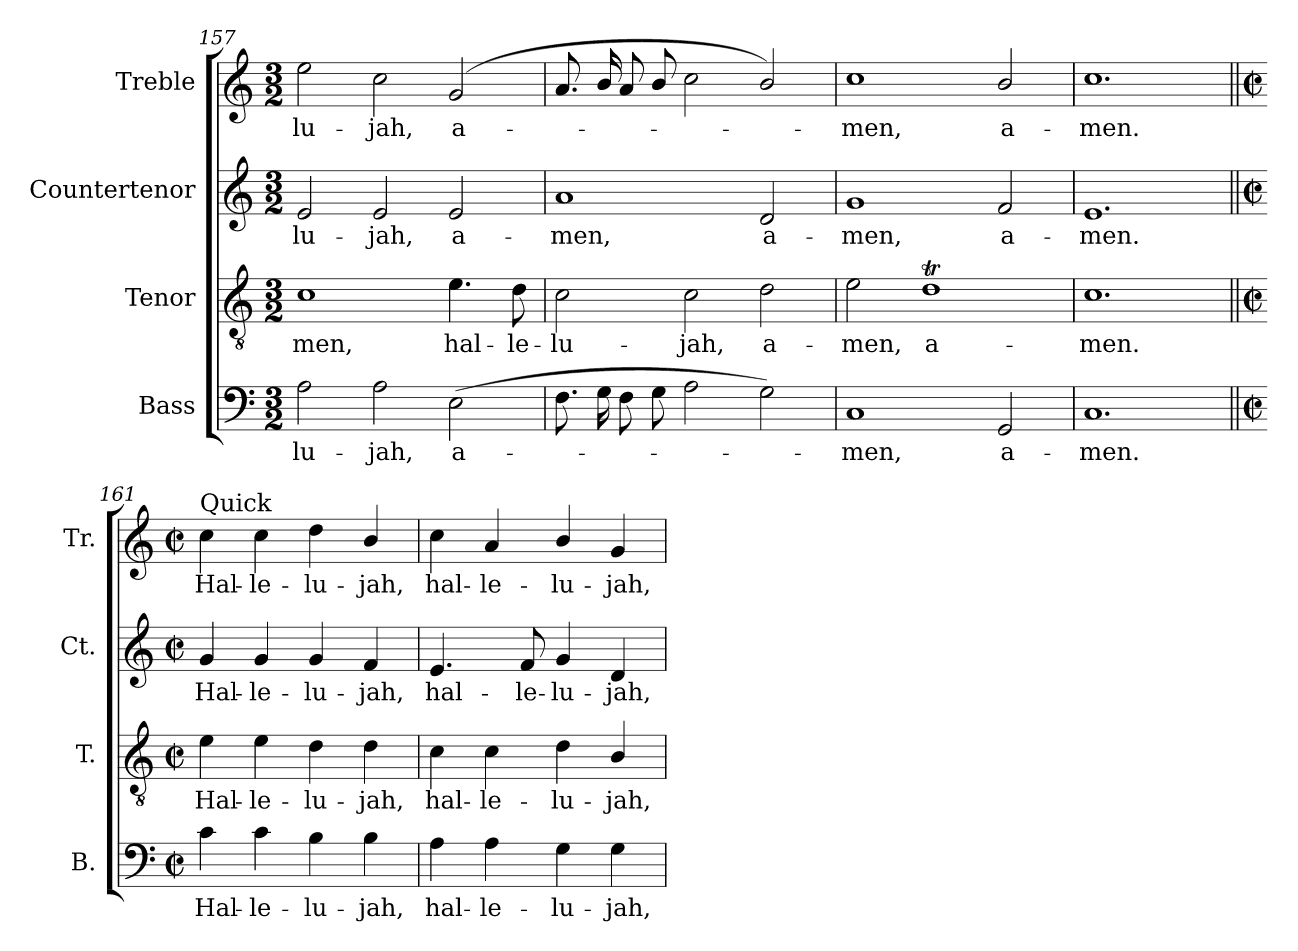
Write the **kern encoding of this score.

**kern	**text	**kern	**text	**kern	**text	**kern	**text
*part4	*part4	*part3	*part3	*part2	*part2	*part1	*part1
*staff4	*staff4	*staff3	*staff3	*staff2	*staff2	*staff1	*staff1
*I"Bass	*	*I"Tenor	*	*I"Countertenor	*	*I"Treble	*
*I'B.	*	*I'T.	*	*I'Ct.	*	*I'Tr.	*
*clefF4	*	*clefGv2	*	*clefG2	*	*clefG2	*
*	*	*ITrd7c12	*	*	*	*	*
*k[]	*	*k[]	*	*k[]	*	*k[]	*
*C:	*	*C:	*	*C:	*	*C:	*
*M3/2	*	*M3/2	*	*M3/2	*	*M3/2	*
=157	=157	=157	=157	=157	=157	=157	=157
!	!LO:LY:b:color=#000000	!	!	!	!	!	!
!	!	!	!LO:LY:b:color=#000000	!	!	!	!
!	!	!	!	!	!LO:LY:b:color=#000000	!	!
!	!	!	!	!	!	!	!LO:LY:b:color=#000000
2Ai\	-lu-	1Ci	-men,	2ei/	-lu-	2eei\	-lu-
!	!LO:LY:b:color=#000000	!	!	!	!	!	!
!	!	!	!	!	!LO:LY:b:color=#000000	!	!
!	!	!	!	!	!	!	!LO:LY:b:color=#000000
2Ai\	-jah,	.	.	2ei/	-jah,	2cci\	-jah,
!	!LO:LY:b:color=#000000	!	!	!	!	!	!
!	!	!	!LO:LY:b:color=#000000	!	!	!	!
!	!	!	!	!	!LO:LY:b:color=#000000	!	!
!	!	!	!	!	!	!	!LO:LY:b:color=#000000
(2Ei\	a-	4.Ei\	hal-	2ei/	a-	(2gi/	a-
!	!	!	!LO:LY:b:color=#000000	!	!	!	!
.	.	8Di\	-le-	.	.	.	.
=158	=158	=158	=158	=158	=158	=158	=158
!	!	!	!LO:LY:b:color=#000000	!	!	!	!
!	!	!	!	!	!LO:LY:b:color=#000000	!	!
8.Fi\	.	2Ci\	-lu-	1ai	-men,	8.ai/	.
16Gi\	.	.	.	.	.	16bi/	.
8Fi\	.	.	.	.	.	8ai/	.
8Gi\	.	.	.	.	.	8bi/	.
!	!	!	!LO:LY:b:color=#000000	!	!	!	!
2Ai\	.	2Ci\	-jah,	.	.	2cci\	.
!	!	!	!LO:LY:b:color=#000000	!	!	!	!
!	!	!	!	!	!LO:LY:b:color=#000000	!	!
2Gi\)	.	2Di\	a-	2di/	a-	2bi/)	.
=159	=159	=159	=159	=159	=159	=159	=159
!	!LO:LY:b:color=#000000	!	!	!	!	!	!
!	!	!	!LO:LY:b:color=#000000	!	!	!	!
!	!	!	!	!	!LO:LY:b:color=#000000	!	!
!	!	!	!	!	!	!	!LO:LY:b:color=#000000
1Ci	-men,	2Ei\	-men,	1gi	-men,	1cci	-men,
!	!	!	!LO:LY:b:color=#000000	!	!	!	!
.	.	1DTi	a-	.	.	.	.
!	!LO:LY:b:color=#000000	!	!	!	!	!	!
!	!	!	!	!	!LO:LY:b:color=#000000	!	!
!	!	!	!	!	!	!	!LO:LY:b:color=#000000
2GGi/	a-	.	.	2fi/	a-	2bi/	a-
=160	=160	=160	=160	=160	=160	=160	=160
!	!LO:LY:b:color=#000000	!	!	!	!	!	!
!	!	!	!LO:LY:b:color=#000000	!	!	!	!
!	!	!	!	!	!LO:LY:b:color=#000000	!	!
!	!	!	!	!	!	!	!LO:LY:b:color=#000000
1.Ci	-men.	1.Ci	-men.	1.ei	-men.	1.cci	-men.
!!LO:PB:g=z
=161||	=161||	=161||	=161||	=161||	=161||	=161||	=161||
*M2/2	*	*M2/2	*	*M2/2	*	*M2/2	*
*met(c|)	*	*met(c|)	*	*met(c|)	*	*met(c|)	*
!	!LO:LY:b:color=#000000	!	!	!	!	!	!
!	!	!	!LO:LY:b:color=#000000	!	!	!	!
!	!	!	!	!	!LO:LY:b:color=#000000	!	!
!	!	!	!	!	!	!LO:TX:a:t=Quick	!
!	!	!	!	!	!	!	!LO:LY:b:color=#000000
4ci\	Hal-	4Ei\	Hal-	4gi/	Hal-	4cci\	Hal-
!	!LO:LY:b:color=#000000	!	!	!	!	!	!
!	!	!	!LO:LY:b:color=#000000	!	!	!	!
!	!	!	!	!	!LO:LY:b:color=#000000	!	!
!	!	!	!	!	!	!	!LO:LY:b:color=#000000
4ci\	-le-	4Ei\	-le-	4gi/	-le-	4cci\	-le-
!	!LO:LY:b:color=#000000	!	!	!	!	!	!
!	!	!	!LO:LY:b:color=#000000	!	!	!	!
!	!	!	!	!	!LO:LY:b:color=#000000	!	!
!	!	!	!	!	!	!	!LO:LY:b:color=#000000
4Bi\	-lu-	4Di\	-lu-	4gi/	-lu-	4ddi\	-lu-
!	!LO:LY:b:color=#000000	!	!	!	!	!	!
!	!	!	!LO:LY:b:color=#000000	!	!	!	!
!	!	!	!	!	!LO:LY:b:color=#000000	!	!
!	!	!	!	!	!	!	!LO:LY:b:color=#000000
4Bi\	-jah,	4Di\	-jah,	4fi/	-jah,	4bi/	-jah,
=162	=162	=162	=162	=162	=162	=162	=162
!	!LO:LY:b:color=#000000	!	!	!	!	!	!
!	!	!	!LO:LY:b:color=#000000	!	!	!	!
!	!	!	!	!	!LO:LY:b:color=#000000	!	!
!	!	!	!	!	!	!	!LO:LY:b:color=#000000
4Ai\	hal-	4Ci\	hal-	4.ei/	hal-	4cci\	hal-
!	!LO:LY:b:color=#000000	!	!	!	!	!	!
!	!	!	!LO:LY:b:color=#000000	!	!	!	!
!	!	!	!	!	!	!	!LO:LY:b:color=#000000
4Ai\	-le-	4Ci\	-le-	.	.	4ai/	-le-
!	!	!	!	!	!LO:LY:b:color=#000000	!	!
.	.	.	.	8fi/	-le-	.	.
!	!LO:LY:b:color=#000000	!	!	!	!	!	!
!	!	!	!LO:LY:b:color=#000000	!	!	!	!
!	!	!	!	!	!LO:LY:b:color=#000000	!	!
!	!	!	!	!	!	!	!LO:LY:b:color=#000000
4Gi\	-lu-	4Di\	-lu-	4gi/	-lu-	4bi/	-lu-
!	!LO:LY:b:color=#000000	!	!	!	!	!	!
!	!	!	!LO:LY:b:color=#000000	!	!	!	!
!	!	!	!	!	!LO:LY:b:color=#000000	!	!
!	!	!	!	!	!	!	!LO:LY:b:color=#000000
4Gi\	-jah,	4BBi/	-jah,	4di/	-jah,	4gi/	-jah,
=	=	=	=	=	=	=	=
*-	*-	*-	*-	*-	*-	*-	*-
